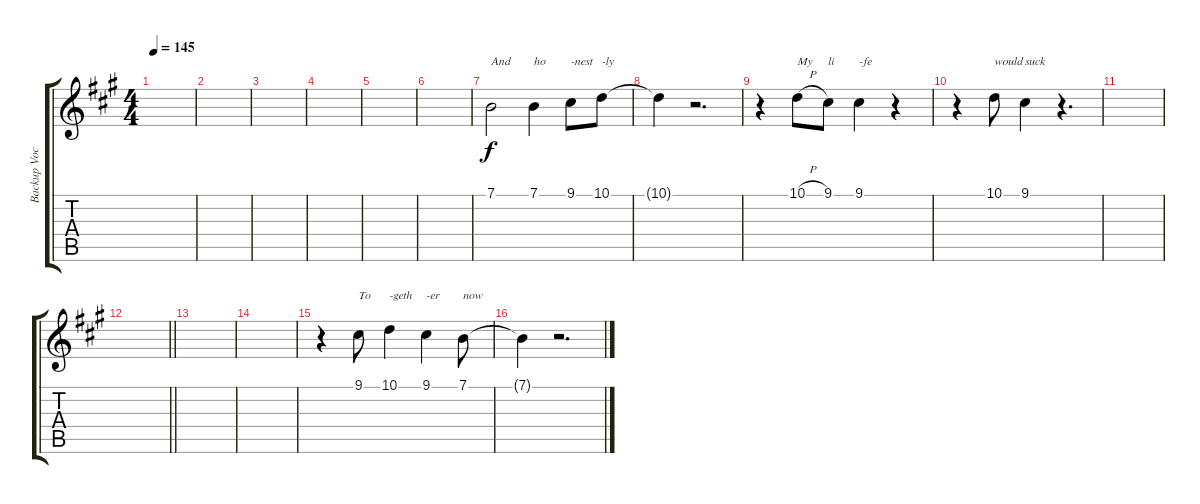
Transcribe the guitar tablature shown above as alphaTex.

\track ("Backup Vocals" "Backup Voc") {instrument tenorsax}
\staff {score tabs}
\tuning (E4 B3 G3 D3 A2 E2) {hide}
\ts (4 4)
\tempo 145
\clef g2
\ks a
|
|
|
|
|
|
7.1.2{txt "And"} 7.1.4{txt "ho"} 9.1.8{txt "-nest"} 10.1.8{txt "-ly"} |
10.1{t}.4 r.2{d} |
r.4 10.1{h}.8{txt "My"} 9.1.8{txt "li"} 9.1.4{txt "-fe"} r.4 |
r.4 10.1.8{txt "would"} 9.1.4{txt "suck"} r.4{d} |
|
\barLineRight lightlight
|
|
|
r.4 9.1.8{txt "To"} 10.1.4{txt "-geth"} 9.1.4{txt "-er"} 7.1.8{txt "now"} |
7.1{t}.4 r.2{d}
